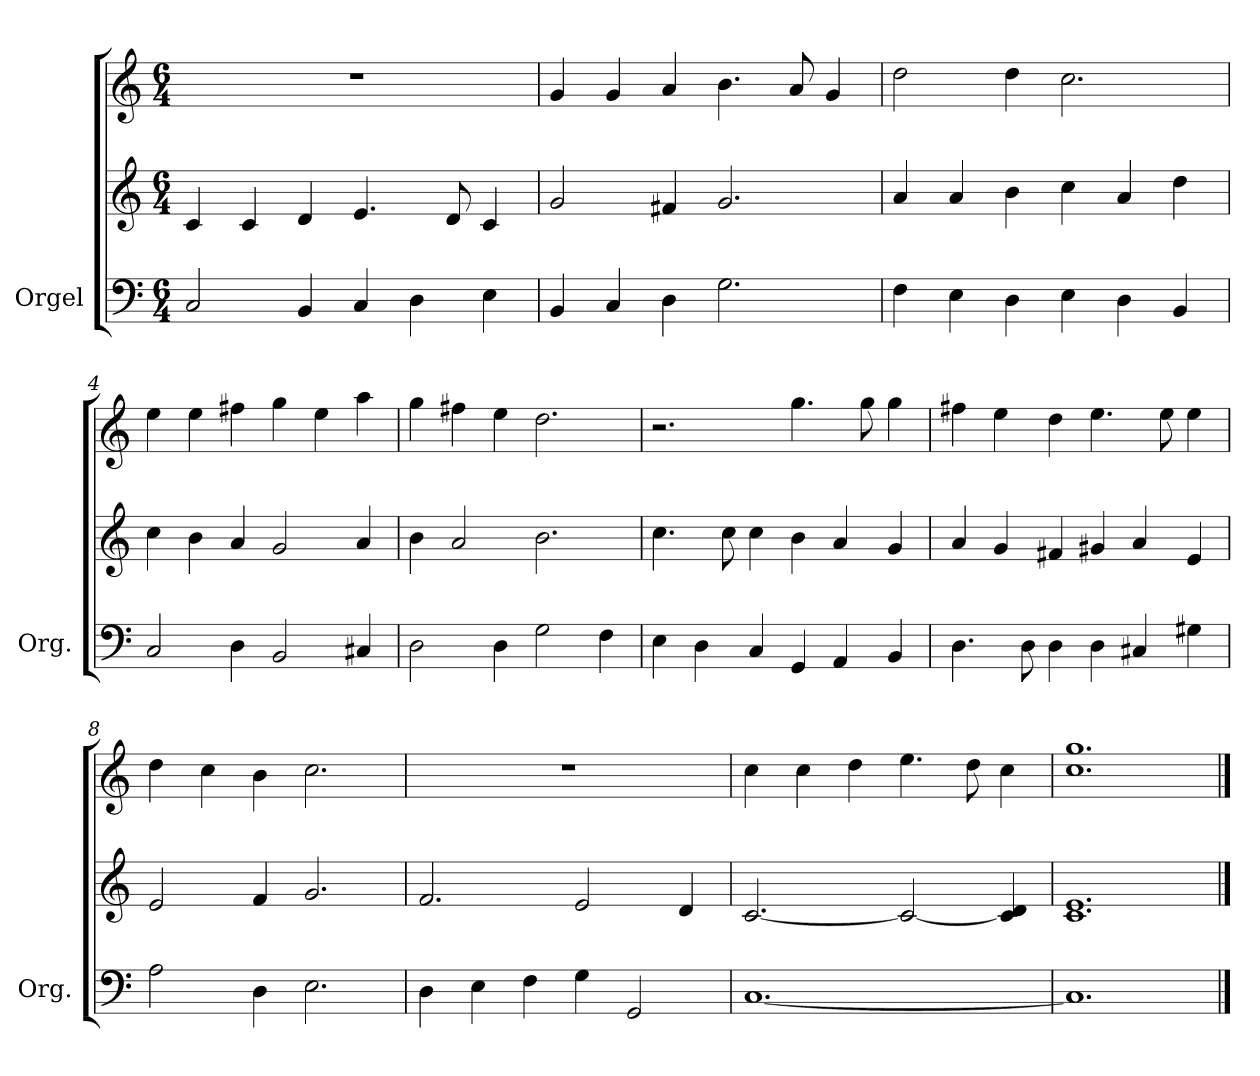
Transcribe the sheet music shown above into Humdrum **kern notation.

**kern	**kern	**kern
*part1	*part1	*part1
*staff3	*staff2	*staff1
*I"Orgel	*	*
*I'Org.	*	*
*clefF4	*clefG2	*clefG2
*k[]	*k[]	*k[]
*M6/4	*M6/4	*M6/4
*MM120	*MM120	*MM120
=1	=1	=1
2C/	4c/	1.r
.	4c/	.
4BB/	4d/	.
4C/	4.e/	.
4D\	.	.
.	8d/	.
4E\	4c/	.
=2	=2	=2
4BB/	2g/	4g/
4C/	.	4g/
4D\	4f#X/	4a/
2.G\	2.g/	4.b\
.	.	8a/
.	.	4g/
=3	=3	=3
4F\	4a/	2dd\
4E\	4a/	.
4D\	4b\	4dd\
4E\	4cc\	2.cc\
4D\	4a/	.
4BB/	4dd\	.
=4	=4	=4
2C/	4cc\	4ee\
.	4b\	4ee\
4D\	4a/	4ff#X\
2BB/	2g/	4gg\
.	.	4ee\
4C#X/	4a/	4aa\
=5	=5	=5
2D\	4b\	4gg\
.	2a/	4ff#X\
4D\	.	4ee\
2G\	2.b\	2.dd\
4F\	.	.
=6	=6	=6
4E\	4.cc\	2.r
4D\	.	.
.	8cc\	.
4C/	4cc\	.
4GG/	4b\	4.gg\
4AA/	4a/	.
.	.	8gg\
4BB/	4g/	4gg\
!!LO:LB:g=z
=7	=7	=7
4.D\	4a/	4ff#X\
.	4g/	4ee\
8D\	.	.
4D\	4f#X/	4dd\
4D\	4g#X/	4.ee\
4C#X/	4a/	.
.	.	8ee\
4G#X\	4e/	4ee\
=8	=8	=8
2A\	2e/	4dd\
.	.	4cc\
4D\	4f/	4b\
2.E\	2.g/	2.cc\
=9	=9	=9
4D\	2.f/	1.r
4E\	.	.
4F\	.	.
4G\	2e/	.
2GG/	.	.
.	4d/	.
=10	=10	=10
[1.C	[2.c/	4cc\
.	.	4cc\
.	.	4dd\
.	2c/_	4.ee\
.	.	8dd\
.	4c/] 4d/	4cc\
=11	=11	=11
1.C]	1.c 1.e	1.cc 1.gg
==	==	==
*-	*-	*-
